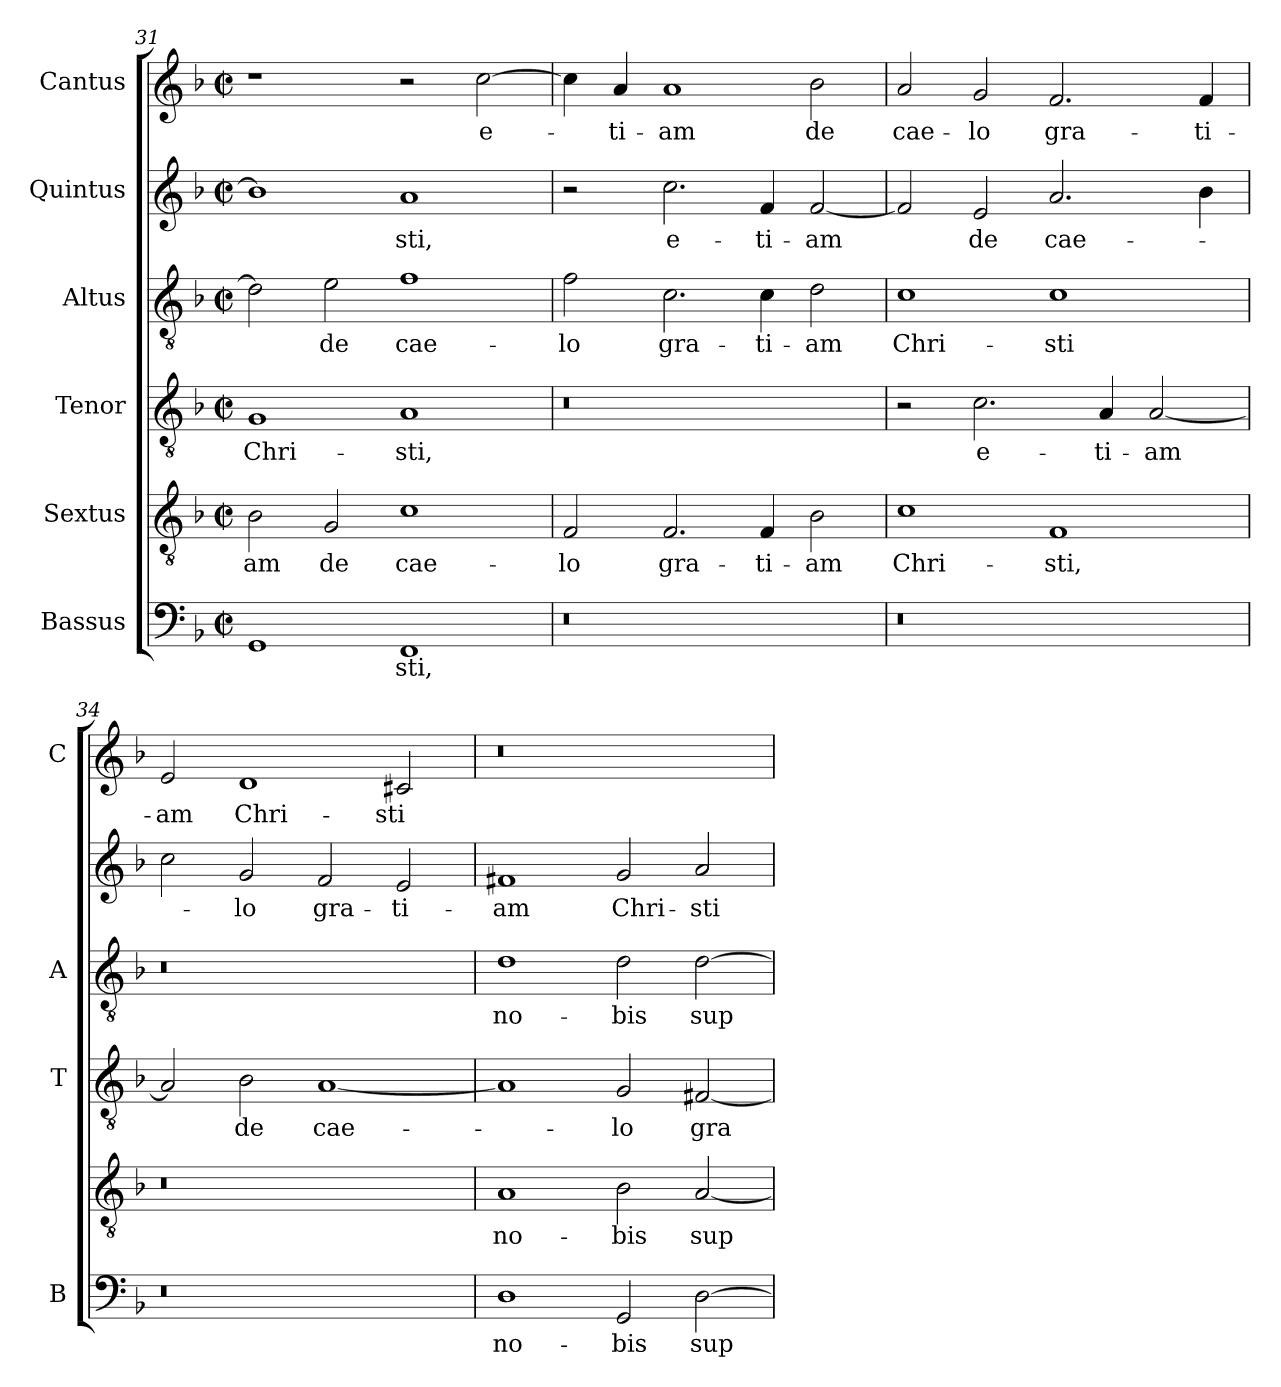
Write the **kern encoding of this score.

**kern	**text	**kern	**text	**kern	**text	**kern	**text	**kern	**text	**kern	**text
*part6	*part6	*part5	*part5	*part4	*part4	*part3	*part3	*part2	*part2	*part1	*part1
*staff6	*staff6	*staff5	*staff5	*staff4	*staff4	*staff3	*staff3	*staff2	*staff2	*staff1	*staff1
*I"Bassus	*	*I"Sextus	*	*I"Tenor	*	*I"Altus	*	*I"Quintus	*	*I"Cantus	*
*I'B	*	*	*	*I'T	*	*I'A	*	*	*	*I'C	*
*clefF4	*	*clefGv2	*	*clefGv2	*	*clefGv2	*	*clefG2	*	*clefG2	*
*k[b-]	*	*k[b-]	*	*k[b-]	*	*k[b-]	*	*k[b-]	*	*k[b-]	*
*F:	*	*F:	*	*F:	*	*F:	*	*F:	*	*F:	*
*M2/2	*	*M2/2	*	*M2/2	*	*M2/2	*	*M2/2	*	*M2/2	*
*met(c|)	*	*met(c|)	*	*met(c|)	*	*met(c|)	*	*met(c|)	*	*met(c|)	*
=31	=31	=31	=31	=31	=31	=31	=31	=31	=31	=31	=31
1GG	.	2B-\	-am	1G	Chri-	2d\]	.	1b-]	.	1r	.
.	.	2G/	de	.	.	2e\	de	.	.	.	.
1FF	-sti,	1c	cae-	1A	-sti,	1f	cae-	1a	-sti,	2r	.
.	.	.	.	.	.	.	.	.	.	[2cc\	e-
!!LO:PB:g=z
=32	=32	=32	=32	=32	=32	=32	=32	=32	=32	=32	=32
0r	.	2F/	-lo	0r	.	2f\	-lo	2r	.	4cc\]	.
.	.	.	.	.	.	.	.	.	.	4a/	-ti-
.	.	2.F/	gra-	.	.	2.c\	gra-	2.cc\	e-	1a	-am
.	.	4F/	-ti-	.	.	4c\	-ti-	4f/	-ti-	.	.
.	.	2B-\	-am	.	.	2d\	-am	[2f/	-am	2b-\	de
=33	=33	=33	=33	=33	=33	=33	=33	=33	=33	=33	=33
0r	.	1c	Chri-	2r	.	1c	Chri-	2f/]	.	2a/	cae-
.	.	.	.	2.c\	e-	.	.	2e/	de	2g/	-lo
.	.	1F	-sti,	.	.	1c	-sti	2.a/	cae-	2.f/	gra-
.	.	.	.	4A/	-ti-	.	.	.	.	.	.
.	.	.	.	[2A/	-am	.	.	.	.	.	.
.	.	.	.	.	.	.	.	4b-\	.	4f/	-ti-
=34	=34	=34	=34	=34	=34	=34	=34	=34	=34	=34	=34
0r	.	0r	.	2A/]	.	0r	.	2cc\	.	2e/	-am
.	.	.	.	2B-\	de	.	.	2g/	-lo	1d	Chri-
.	.	.	.	[1A	cae-	.	.	2f/	gra-	.	.
.	.	.	.	.	.	.	.	2e/	-ti-	2c#X/	-sti
=35	=35	=35	=35	=35	=35	=35	=35	=35	=35	=35	=35
1D	no-	1A	no-	1A]	.	1d	no-	1f#X	-am	0r	.
2GG/	-bis	2B-\	-bis	2G/	-lo	2d\	-bis	2g/	Chri-	.	.
[2D\	sup-	[2A/	sup-	[2F#X/	gra-	[2d\	sup-	2a/	-sti	.	.
=	=	=	=	=	=	=	=	=	=	=	=
*-	*-	*-	*-	*-	*-	*-	*-	*-	*-	*-	*-
